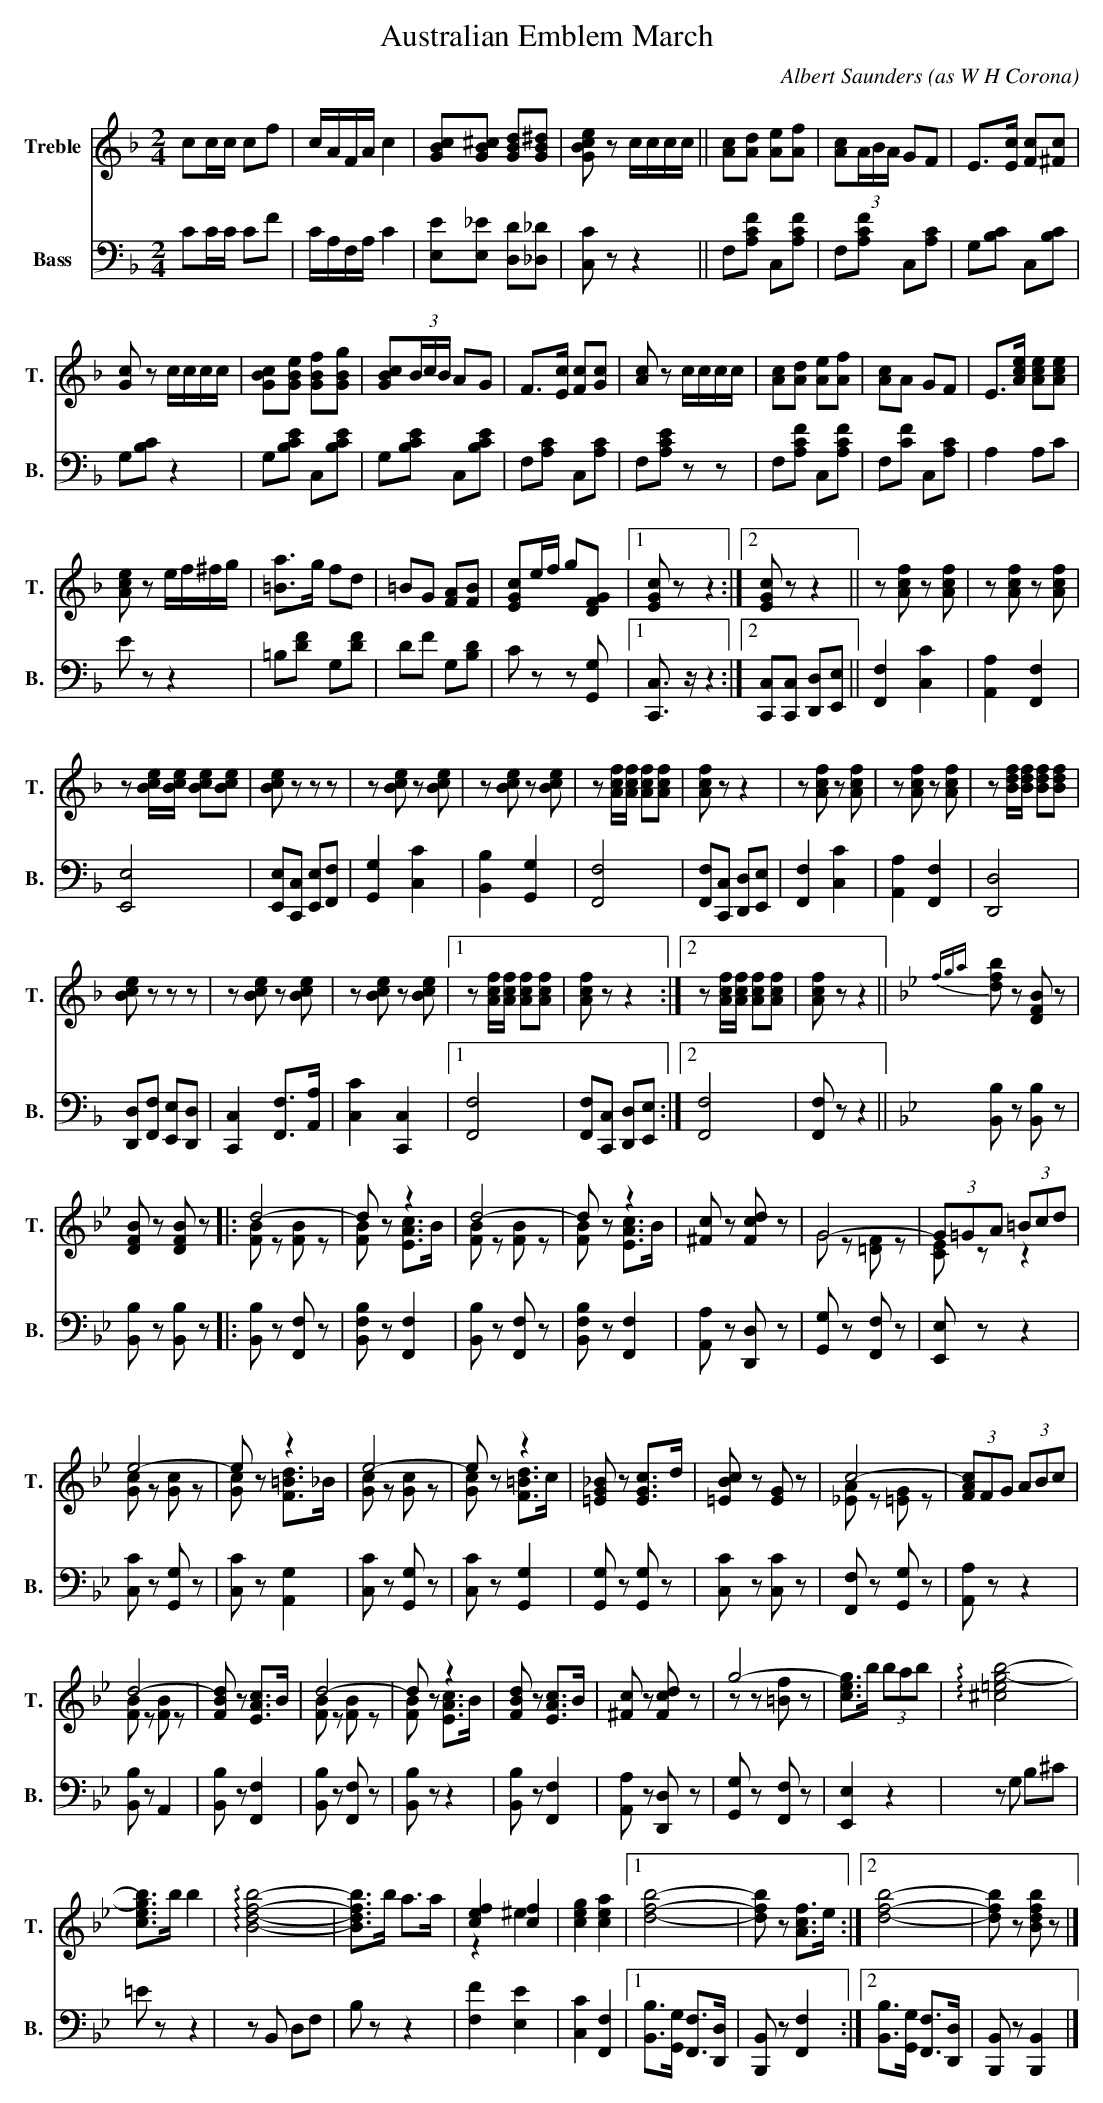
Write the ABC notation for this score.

X:1
T:Australian Emblem March
C:Albert Saunders (as W H Corona)
%%score ( 1 2 ) 3
L:1/8
M:2/4
K:F
V:1 treble nm="Treble" snm="T."
V:2 treble
V:3 bass nm="Bass" snm="B."
V:1
cc/c/ cf | c/A/F/A/ c2 | [GBc][GB^c] [GBd][GB^d] | [GBce] z c/c/c/c/ || [Ac][Ad] [Ae][Af] |
[Ac](3A/B/A/ GF | E>[Ec] [Fc][^Fc] |$ [Gc] z c/c/c/c/ | [GBc][GBe] [GBf][GBg] | [GBc](3B/c/B/ AG |
F>[Ec] [Fc][Gc] | [Ac] z c/c/c/c/ | [Ac][Ad] [Ae][Af] | [Ac]A GF | E>[Ace] [Ace][Ace] |$
[Ace] z e/f/^f/g/ | [=Ba]>g fd | =BG [FA][FB] | [EGc]e/f/ g[DFG] |1 [EGc] z z2 :|2 [EGc] z z2 ||
z [Acf] z [Acf] | z [Acf] z [Acf] |$ z [Bce]/[Bce]/ [Bce][Bce] | [Bce] z z z | z [Bce] z [Bce] |
z [Bce] z [Bce] | z [Acf]/[Acf]/ [Acf][Acf] | [Acf] z z2 | z [Acf] z [Acf] | z [Acf] z [Acf] |
z [Bdf]/[Bdf]/ [Bdf][Bdf] |$ [Bce] z z z | z [Bce] z [Bce] | z [Bce] z [Bce] |1
z [Acf]/[Acf]/ [Acf][Acf] | [Acf] z z2 :|2 z [Acf]/[Acf]/ [Acf][Acf] | [Acf] z z2 ||
[K:Bb]{fga} [dfb] z [DFB] z |$ [DFB] z [DFB] z |: d4- | d z z2 | d4- | d z z2 | [^Fc] z [Fcd] z |
G4- | (3G=GA (3=Bcd |$ e4- | e z z2 | e4- | e z z2 | [=EG_B] z [EGc]>d | [=EBc] z [EG] z | c4- |
(3[FAc]FG (3ABc |$ d4- | [FBd] z [EAc]>B | d4- | d z z2 | [FBd] z [EAc]>B | [^Fc] z [Fcd] z |
g4- | [ceg]>b (3bab | !arpeggio![^c=eg-b-]4 |$ [cegb]>b b2 | !arpeggio![Bdfb]4- | [Bdfb]>b a>a |
[cef]2 [cf]2 | [ceg]2 [cea]2 |1 [dfb]4- | [dfb] z [Acf]>e :|2 [dfb]4- | [dfb] z [Bdfb] z |]
V:2
x4 | x4 | x4 | x4 || x4 | x4 | x4 |$ x4 | x4 | x4 | x4 | x4 | x4 | x4 | x4 |$ x4 | x4 | x4 | x4 |1
x4 :|2 x4 || x4 | x4 |$ x4 | x4 | x4 | x4 | x4 | x4 | x4 | x4 | x4 |$ x4 | x4 | x4 |1 x4 | x4 :|2
x4 | x4 ||[K:Bb] x4 |$ x4 |: [FB] z [FB] z | [FB] z [EAc]>B | [FB] z [FB] z | [FB] z [EAc]>B |
x4 | G z [=DF] z | [CE] z z2 |$ [Gc] z [Gc] z | [Gc] z [F=Bd]>_B | [Gc] z [Gc] z |
[Gc] z [F=Bd]>c | x4 | x4 | [_EA] z [=EG] z | x4 |$ [FB] z [FB] z | x4 | [FB] z [FB] z |
[FB] z [EAc]>B | x4 | x4 | z z [=Bf] z | x4 | x4 |$ x4 | x4 | x4 | z2 ^e2 | x4 |1 x4 | x4 :|2 x4 |
x4 |]
V:3
CC/C/ CF | C/A,/F,/A,/ C2 | [E,E][E,_E] [D,D][_D,_D] | [C,C] z z2 || F,[A,CF] C,[A,CF] |
F,[A,CF] C,[A,C] | G,[B,C] C,[B,C] |$ G,[B,C] z2 | G,[B,CE] C,[B,CE] | G,[B,CE] C,[B,CE] |
F,[A,C] C,[A,C] | F,[A,CE] z z | F,[A,CF] C,[A,CF] | F,[CF] C,[A,C] | A,2 A,C |$ E z z2 |
=B,[DF] G,[DF] | DF G,[B,D] | C z z [G,,G,] |1 [C,,C,]3/2 z/ z2 :|2
[C,,C,][C,,C,] [D,,D,][E,,E,] || [F,,F,]2 [C,C]2 | [A,,A,]2 [F,,F,]2 |$ [E,,E,]4 |
[E,,E,][C,,C,] [E,,E,][F,,F,] | [G,,G,]2 [C,C]2 | [B,,B,]2 [G,,G,]2 | [F,,F,]4 |
[F,,F,][C,,C,] [D,,D,][E,,E,] | [F,,F,]2 [C,C]2 | [A,,A,]2 [F,,F,]2 | [D,,D,]4 |$
[D,,D,][F,,F,] [E,,E,][D,,D,] | [C,,C,]2 [F,,F,]>[A,,A,] | [C,C]2 [C,,C,]2 |1 [F,,F,]4 |
[F,,F,][C,,C,] [D,,D,][E,,E,] :|2 [F,,F,]4 | [F,,F,] z z2 ||[K:Bb] [B,,B,] z [B,,B,] z |$
[B,,B,] z [B,,B,] z |: [B,,B,] z [F,,F,] z | [B,,F,B,] z [F,,F,]2 | [B,,B,] z [F,,F,] z |
[B,,F,B,] z [F,,F,]2 | [A,,A,] z [D,,D,] z | [G,,G,] z [F,,F,] z | [E,,E,] z z2 |$
[C,C] z [G,,G,] z | [C,C] z [A,,G,]2 | [C,C] z [G,,G,] z | [C,C] z [G,,G,]2 |
[G,,G,] z [G,,G,] z | [C,C] z [C,C] z | [F,,F,] z [G,,G,] z | [A,,A,] z z2 |$ [B,,B,] z A,,2 |
[B,,B,] z [F,,F,]2 | [B,,B,] z [F,,F,] z | [B,,B,] z z2 | [B,,B,] z [F,,F,]2 |
[A,,A,] z [D,,D,] z | [G,,G,] z [F,,F,] z | [E,,E,]2 z2 | z G, B,^C |$ =E z z2 | z B,, D,F, |
B, z z2 | [F,F]2 [E,E]2 | [C,C]2 [F,,F,]2 |1 [B,,B,]>[G,,G,] [F,,F,]>[D,,D,] |
[B,,,B,,] z [F,,F,]2 :|2 [B,,B,]>[G,,G,] [F,,F,]>[D,,D,] | [B,,,B,,] z [B,,,B,,]2 |]
